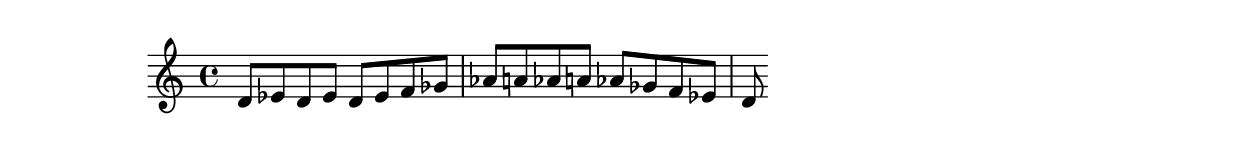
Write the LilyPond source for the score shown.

\version "2.18.2"
\header {
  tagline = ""  % removed
}
% \include "lilypond-book-preamble.ly"


global = {
\key g \major
  \time 2/4
}


\parallelMusic #'(
voiceC
) 
% rhMusic
% lhMusic

{
  % Bar 1

  d8 es d es d es f ges |
  %-------------------------
  % Bar 2

  as8 a as a as ges f es |
  %-------------------------
  d8 |
 }



%\new StaffGroup <<
% \new Staff 
%   \with {instrumentName = #"Струнные "} 
%   << \relative c'' { \voiceA } \\ \relative c' { \voiceB } >>
  \new Staff 
    %\with {instrumentName = #"Фортепиано "} 
    \relative c' { \voiceC }
% \new Staff 
%   \with {instrumentName = #"Электрогитара "} 
%   \relative c {\clef bass  \voiceD }
%  \new PianoStaff <<
%    \new Staff \rhMusic
%    \new Staff \lhMusic
%    >>
%>>
